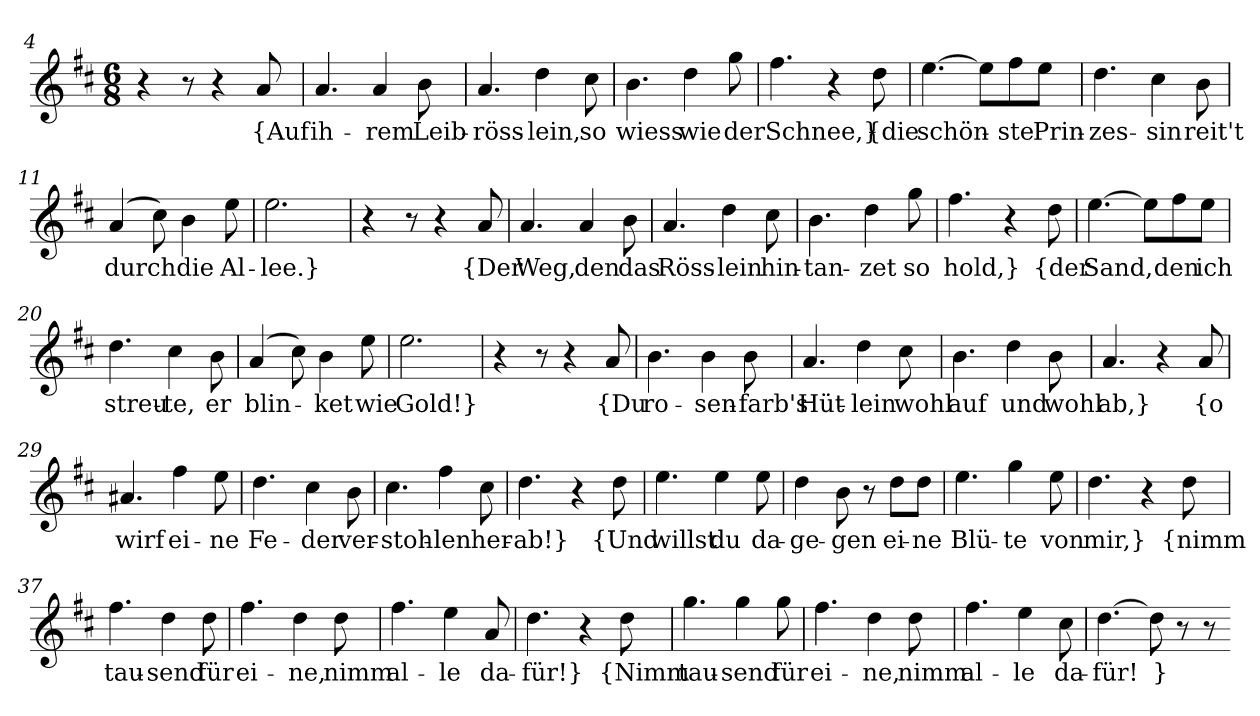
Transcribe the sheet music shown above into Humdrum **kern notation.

**kern	**text
*part1	*part1
*staff1	*staff1
*clefG2	*
*k[f#c#]	*
*M6/8	*
=4	=4
4r	.
8r	.
4r	.
8a	{Auf
=5	=5
4.a	ih-
4a	-rem
8b	Leib-
=6	=6
4.a	-röss-
4dd	-lein,
8cc#	so
=7	=7
4.b	wiess
4dd	wie
8gg	der
=8	=8
4.ff#	Schnee,}
4r	.
8dd	{die
=9	=9
[4.ee	schön-
8ee\L]	.
8ff#\	-ste
8ee\J	Prin-
=10	=10
4.dd	-zes-
4cc#	-sin
8b	reit't
=11	=11
(4a	durch
8cc#)	.
4b	die
8ee	Al-
=12	=12
2.ee	-lee.}
=14	=14
4r	.
8r	.
4r	.
8a	{Der
=15	=15
4.a	Weg,
4a	den
8b	das
=16	=16
4.a	Röss-
4dd	-lein
8cc#	hin-
=17	=17
4.b	-tan-
4dd	-zet
8gg	so
=18	=18
4.ff#	hold,}
4r	.
8dd	{der
=19	=19
[4.ee	Sand,
8ee\L]	.
8ff#\	den
8ee\J	ich
=20	=20
4.dd	streu-
4cc#	-te,
8b	er
=21	=21
(4a	blin-
8cc#)	.
4b	-ket
8ee	wie
=22	=22
2.ee	Gold!}
=24	=24
4r	.
8r	.
4r	.
8a	{Du
=25	=25
4.b	ro-
4b	-sen-
8b	-farb's
=26	=26
4.a	Hüt-
4dd	-lein
8cc#	wohl
=27	=27
4.b	auf
4dd	und
8b	wohl
=28	=28
4.a	ab,}
4r	.
8a	{o
=29	=29
4.a#X	wirf
4ff#	ei-
8ee	-ne
=30	=30
4.dd	Fe-
4cc#	-der
8b	ver-
=31	=31
4.cc#	-stoh-
4ff#	-len
8cc#	her-
=32	=32
4.dd	-ab!}
4r	.
8dd	{Und
=33	=33
4.ee	willst
4ee	du
8ee	da-
=34	=34
4dd	-ge-
8b	-gen
8r	.
8dd\L	ei-
8dd\J	-ne
=35	=35
4.ee	Blü-
4gg	-te
8ee	von
=36	=36
4.dd	mir,}
4r	.
8dd	{nimm
=37	=37
4.ff#	tau-
4dd	-send
8dd	für
=38	=38
4.ff#	ei-
4dd	-ne,
8dd	nimm
=39	=39
4.ff#	al-
4ee	-le
8a	da-
=40	=40
4.dd	-für!}
4r	.
8dd	{Nimm
=41	=41
4.gg	tau-
4gg	-send
8gg	für
=42	=42
4.ff#	ei-
4dd	-ne,
8dd	nimm
=43	=43
4.ff#	al-
4ee	-le
8cc#	da-
=44	=44
[4.dd	-für!
8dd]	}
8r	.
8r	.
=-	=-
*-	*-
